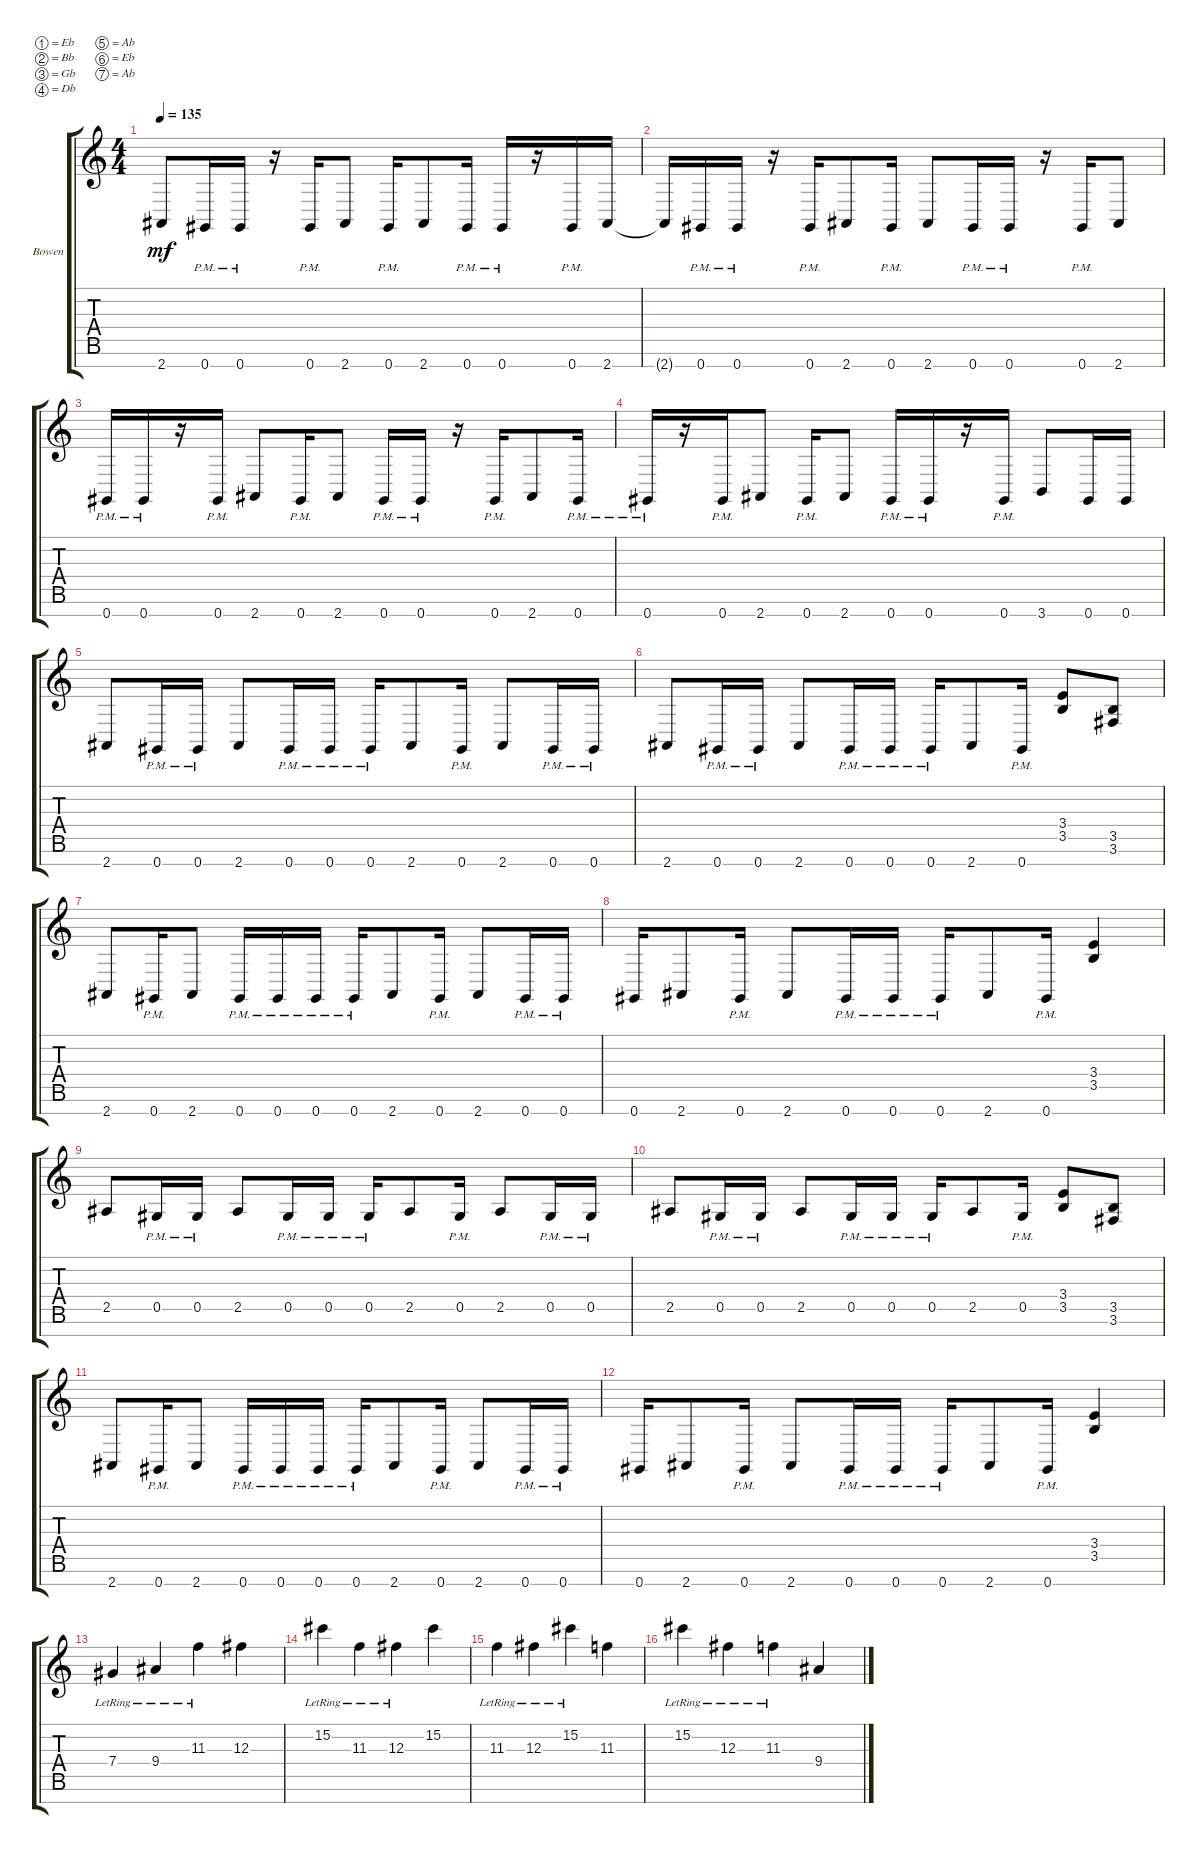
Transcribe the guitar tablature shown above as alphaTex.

\defaultSystemsLayout 4
\bracketExtendMode groupsimilarinstruments
\multiBarRest
\firstSystemTrackNameOrientation horizontal
\otherSystemsTrackNameOrientation horizontal
\track ("Jake Bowen" "Bowen") {instrument distortionguitar}
\staff {score tabs}
\tuning (Eb4 Bb3 Gb3 Db3 Ab2 Eb2 Ab1)
\ts (4 4)
\tempo 135
\clef g2
\ks c
2.7.8{dy mf} 0.7{pm}.16 0.7{pm}.16 r.16 0.7{pm}.16 2.7.8 0.7{pm}.16 2.7.8 0.7{pm}.16 0.7{pm}.16 r.16 0.7{pm}.16 2.7.16 |
2.7{t}.16 0.7{pm}.16 0.7{pm}.16 r.16 0.7{pm}.16 2.7.8 0.7{pm}.16 2.7.8 0.7{pm}.16 0.7{pm}.16 r.16 0.7{pm}.16 2.7.8 |
0.7{pm}.16 0.7{pm}.16 r.16 0.7{pm}.16 2.7.8 0.7{pm}.16 2.7.8 0.7{pm}.16 0.7{pm}.16 r.16 0.7{pm}.16 2.7.8 0.7{pm}.16 |
0.7{pm}.16 r.16 0.7{pm}.16 2.7.8 0.7{pm}.16 2.7.8 0.7{pm}.16 0.7{pm}.16 r.16 0.7{pm}.16 3.7.8 0.7.16 0.7.16 |
2.7.8 0.7{pm}.16 0.7{pm}.16 2.7.8 0.7{pm}.16 0.7{pm}.16 0.7{pm}.16 2.7.8 0.7{pm}.16 2.7.8 0.7{pm}.16 0.7{pm}.16 |
2.7.8 0.7{pm}.16 0.7{pm}.16 2.7.8 0.7{pm}.16 0.7{pm}.16 0.7{pm}.16 2.7.8 0.7{pm}.16 (3.4 3.5).8 (3.5 3.6).8 |
2.7.8 0.7{pm}.16 2.7.8 0.7{pm}.16 0.7{pm}.16 0.7{pm}.16 0.7{pm}.16 2.7.8 0.7{pm}.16 2.7.8 0.7{pm}.16 0.7{pm}.16 |
0.7.16 2.7.8 0.7{pm}.16 2.7.8 0.7{pm}.16 0.7{pm}.16 0.7{pm}.16 2.7.8 0.7{pm}.16 (3.5 3.4).4 |
2.5.8 0.5{pm}.16 0.5{pm}.16 2.5.8 0.5{pm}.16 0.5{pm}.16 0.5{pm}.16 2.5.8 0.5{pm}.16 2.5.8 0.5{pm}.16 0.5{pm}.16 |
2.5.8 0.5{pm}.16 0.5{pm}.16 2.5.8 0.5{pm}.16 0.5{pm}.16 0.5{pm}.16 2.5.8 0.5{pm}.16 (3.4 3.5).8 (3.5 3.6).8 |
2.7.8 0.7{pm}.16 2.7.8 0.7{pm}.16 0.7{pm}.16 0.7{pm}.16 0.7{pm}.16 2.7.8 0.7{pm}.16 2.7.8 0.7{pm}.16 0.7{pm}.16 |
0.7.16 2.7.8 0.7{pm}.16 2.7.8 0.7{pm}.16 0.7{pm}.16 0.7{pm}.16 2.7.8 0.7{pm}.16 (3.5 3.4).4 |
7.4{lr}.4 9.4{lr}.4 11.3{lr}.4 12.3.4 |
15.2{lr}.4 11.3{lr}.4 12.3{lr}.4 15.2.4 |
11.3{lr}.4 12.3{lr}.4 15.2{lr}.4 11.3.4 |
15.2{lr}.4 12.3{lr}.4 11.3{lr}.4 9.4.4
